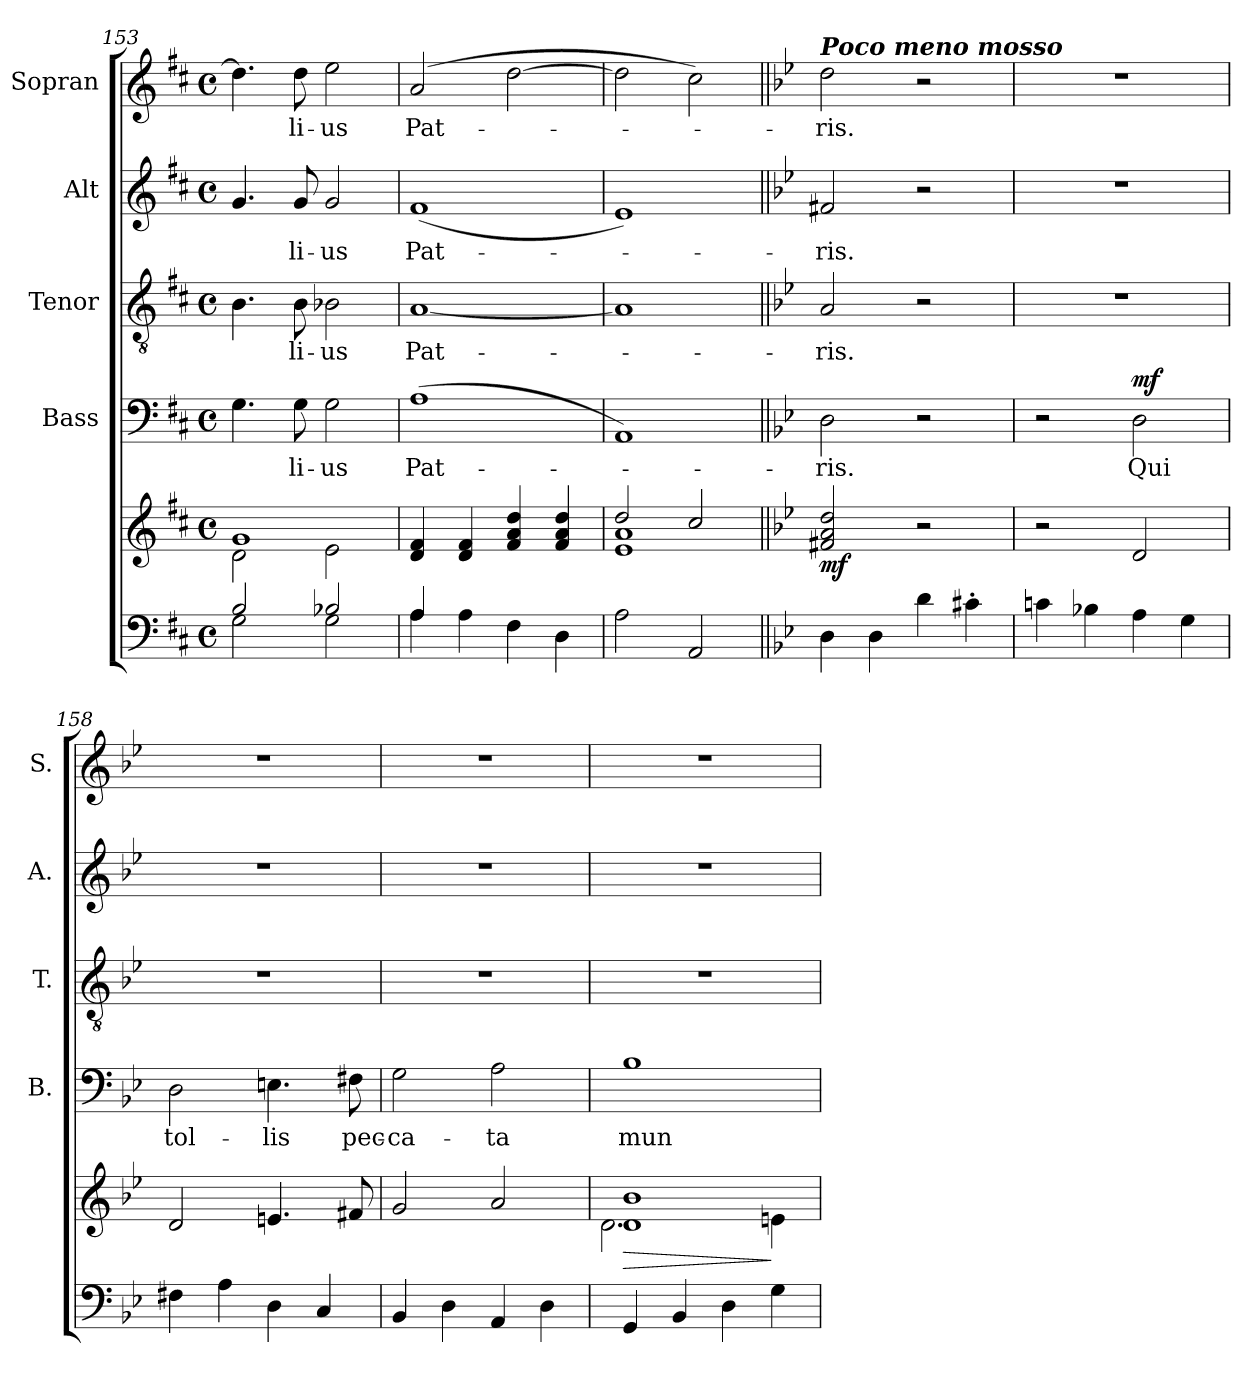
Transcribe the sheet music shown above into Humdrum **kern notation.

**kern	**kern	**dynam	**kern	**text	**dynam	**kern	**text	**kern	**text	**kern	**text
*part5	*part5	*part5	*part4	*part4	*part4	*part3	*part3	*part2	*part2	*part1	*part1
*staff6	*staff5	*staff5/6	*staff4	*staff4	*staff4	*staff3	*staff3	*staff2	*staff2	*staff1	*staff1
*	*	*	*I"Bass	*	*	*I"Tenor	*	*I"Alt	*	*I"Sopran	*
*	*	*	*I'B.	*	*	*I'T.	*	*I'A.	*	*I'S.	*
*clefF4	*clefG2	*	*clefF4	*	*	*clefGv2	*	*clefG2	*	*clefG2	*
*k[f#c#]	*k[f#c#]	*	*k[f#c#]	*	*	*k[f#c#]	*	*k[f#c#]	*	*k[f#c#]	*
*D:	*D:	*	*D:	*	*	*D:	*	*D:	*	*D:	*
*M4/4	*M4/4	*	*M4/4	*	*	*M4/4	*	*M4/4	*	*M4/4	*
*met(c)	*met(c)	*	*met(c)	*	*	*met(c)	*	*met(c)	*	*met(c)	*
=153	=153	=153	=153	=153	=153	=153	=153	=153	=153	=153	=153
*^	*^	*	*	*	*	*	*	*	*	*	*
2B/	2G\	1g	2d\	.	4.G\	.	.	4.B\	.	4.g/	.	4.dd\]	.
!	!	!	!	!	!	!LO:LY:b	!	!	!LO:LY:b	!	!LO:LY:b	!	!LO:LY:b
.	.	.	.	.	8G\	-li-	.	8B\	-li-	8g/	-li-	8dd\	-li-
!	!	!	!	!	!	!LO:LY:b	!	!	!LO:LY:b	!	!LO:LY:b	!	!LO:LY:b
2B-X/	2G\	.	2e\	.	2G\	-us	.	2B-X\	-us	2g/	-us	2ee\	-us
!!LO:PB:g=z
=154	=154	=154	=154	=154	=154	=154	=154	=154	=154	=154	=154	=154	=154
!	!	!	!	!	!	!LO:LY:b	!	!	!LO:LY:b	!	!LO:LY:b	!	!LO:LY:b
*	*	*v	*v	*	*	*	*	*	*	*	*	*	*
4A/	4A\	4d/ 4f#/	.	(>1A	Pat-	.	[1A	Pat-	(<1f#	Pat-	(2a/	Pat-
4A\	2.ryy	4d/ 4f#/	.	.	.	.	.	.	.	.	.	.
4F#\	.	4f#/ 4a/ 4dd/	.	.	.	.	.	.	.	.	[2dd\	.
4D\	.	4f#/ 4a/ 4dd/	.	.	.	.	.	.	.	.	.	.
*v	*v	*	*	*	*	*	*	*	*	*	*	*
=155	=155	=155	=155	=155	=155	=155	=155	=155	=155	=155	=155
*	*^	*	*	*	*	*	*	*	*	*	*
2A\	2dd/	1e 1a	.	1AA)	.	.	1A]	.	1e)	.	2dd\]	.
2AA/	2cc#/	.	.	.	.	.	.	.	.	.	2cc#\)	.
*	*v	*v	*	*	*	*	*	*	*	*	*	*
=156||	=156||	=156||	=156||	=156||	=156||	=156||	=156||	=156||	=156||	=156||	=156||
*k[b-e-]	*k[b-e-]	*	*k[b-e-]	*	*	*k[b-e-]	*	*k[b-e-]	*	*k[b-e-]	*
*B-:	*B-:	*	*B-:	*	*	*B-:	*	*B-:	*	*B-:	*
!	!	!	!	!	!	!	!	!	!	!LO:TX:a:Bi:t=Poco meno mosso	!
!	!	!LO:DY:b	!	!LO:LY:b	!	!	!LO:LY:b	!	!LO:LY:b	!	!LO:LY:b
4D\	2f#X/ 2a/ 2dd/	mf	2D\	-ris.	.	2A/	-ris.	2f#X/	-ris.	2dd\	-ris.
4D\	.	.	.	.	.	.	.	.	.	.	.
4d\	2r	.	2r	.	.	2r	.	2r	.	2r	.
4c#X'>\	.	.	.	.	.	.	.	.	.	.	.
=157	=157	=157	=157	=157	=157	=157	=157	=157	=157	=157	=157
4cn\	2r	.	2r	.	.	1r	.	1r	.	1r	.
4B-X\	.	.	.	.	.	.	.	.	.	.	.
!	!	!	!	!LO:LY:b	!LO:DY:a	!	!	!	!	!	!
4A\	2d/	.	2D\	Qui	mf	.	.	.	.	.	.
4G\	.	.	.	.	.	.	.	.	.	.	.
=158	=158	=158	=158	=158	=158	=158	=158	=158	=158	=158	=158
!	!	!	!	!LO:LY:b	!	!	!	!	!	!	!
4F#X\	2d/	.	2D\	tol-	.	1r	.	1r	.	1r	.
4A\	.	.	.	.	.	.	.	.	.	.	.
!	!	!	!	!LO:LY:b	!	!	!	!	!	!	!
4D\	4.en/	.	4.En\	-lis	.	.	.	.	.	.	.
4C/	.	.	.	.	.	.	.	.	.	.	.
!	!	!	!	!LO:LY:b	!	!	!	!	!	!	!
.	8f#X/	.	8F#X\	pec-	.	.	.	.	.	.	.
=159	=159	=159	=159	=159	=159	=159	=159	=159	=159	=159	=159
!	!	!	!	!LO:LY:b	!	!	!	!	!	!	!
4BB-/	2g/	.	2G\	-ca-	.	1r	.	1r	.	1r	.
4D\	.	.	.	.	.	.	.	.	.	.	.
!	!	!	!	!LO:LY:b	!	!	!	!	!	!	!
4AA/	2a/	.	2A\	-ta	.	.	.	.	.	.	.
4D\	.	.	.	.	.	.	.	.	.	.	.
=160	=160	=160	=160	=160	=160	=160	=160	=160	=160	=160	=160
!	!	!LO:HP:b	!	!LO:LY:b	!	!	!	!	!	!	!
*	*^	*	*	*	*	*	*	*	*	*	*
4GG/	1d 1b-	2.d\	>	1B-	mun-	.	1r	.	1r	.	1r	.
4BB-/	.	.	.	.	.	.	.	.	.	.	.	.
4D\	.	.	.	.	.	.	.	.	.	.	.	.
4G\	.	4en\	]	.	.	.	.	.	.	.	.	.
*	*v	*v	*	*	*	*	*	*	*	*	*	*
=	=	=	=	=	=	=	=	=	=	=	=
*-	*-	*-	*-	*-	*-	*-	*-	*-	*-	*-	*-
